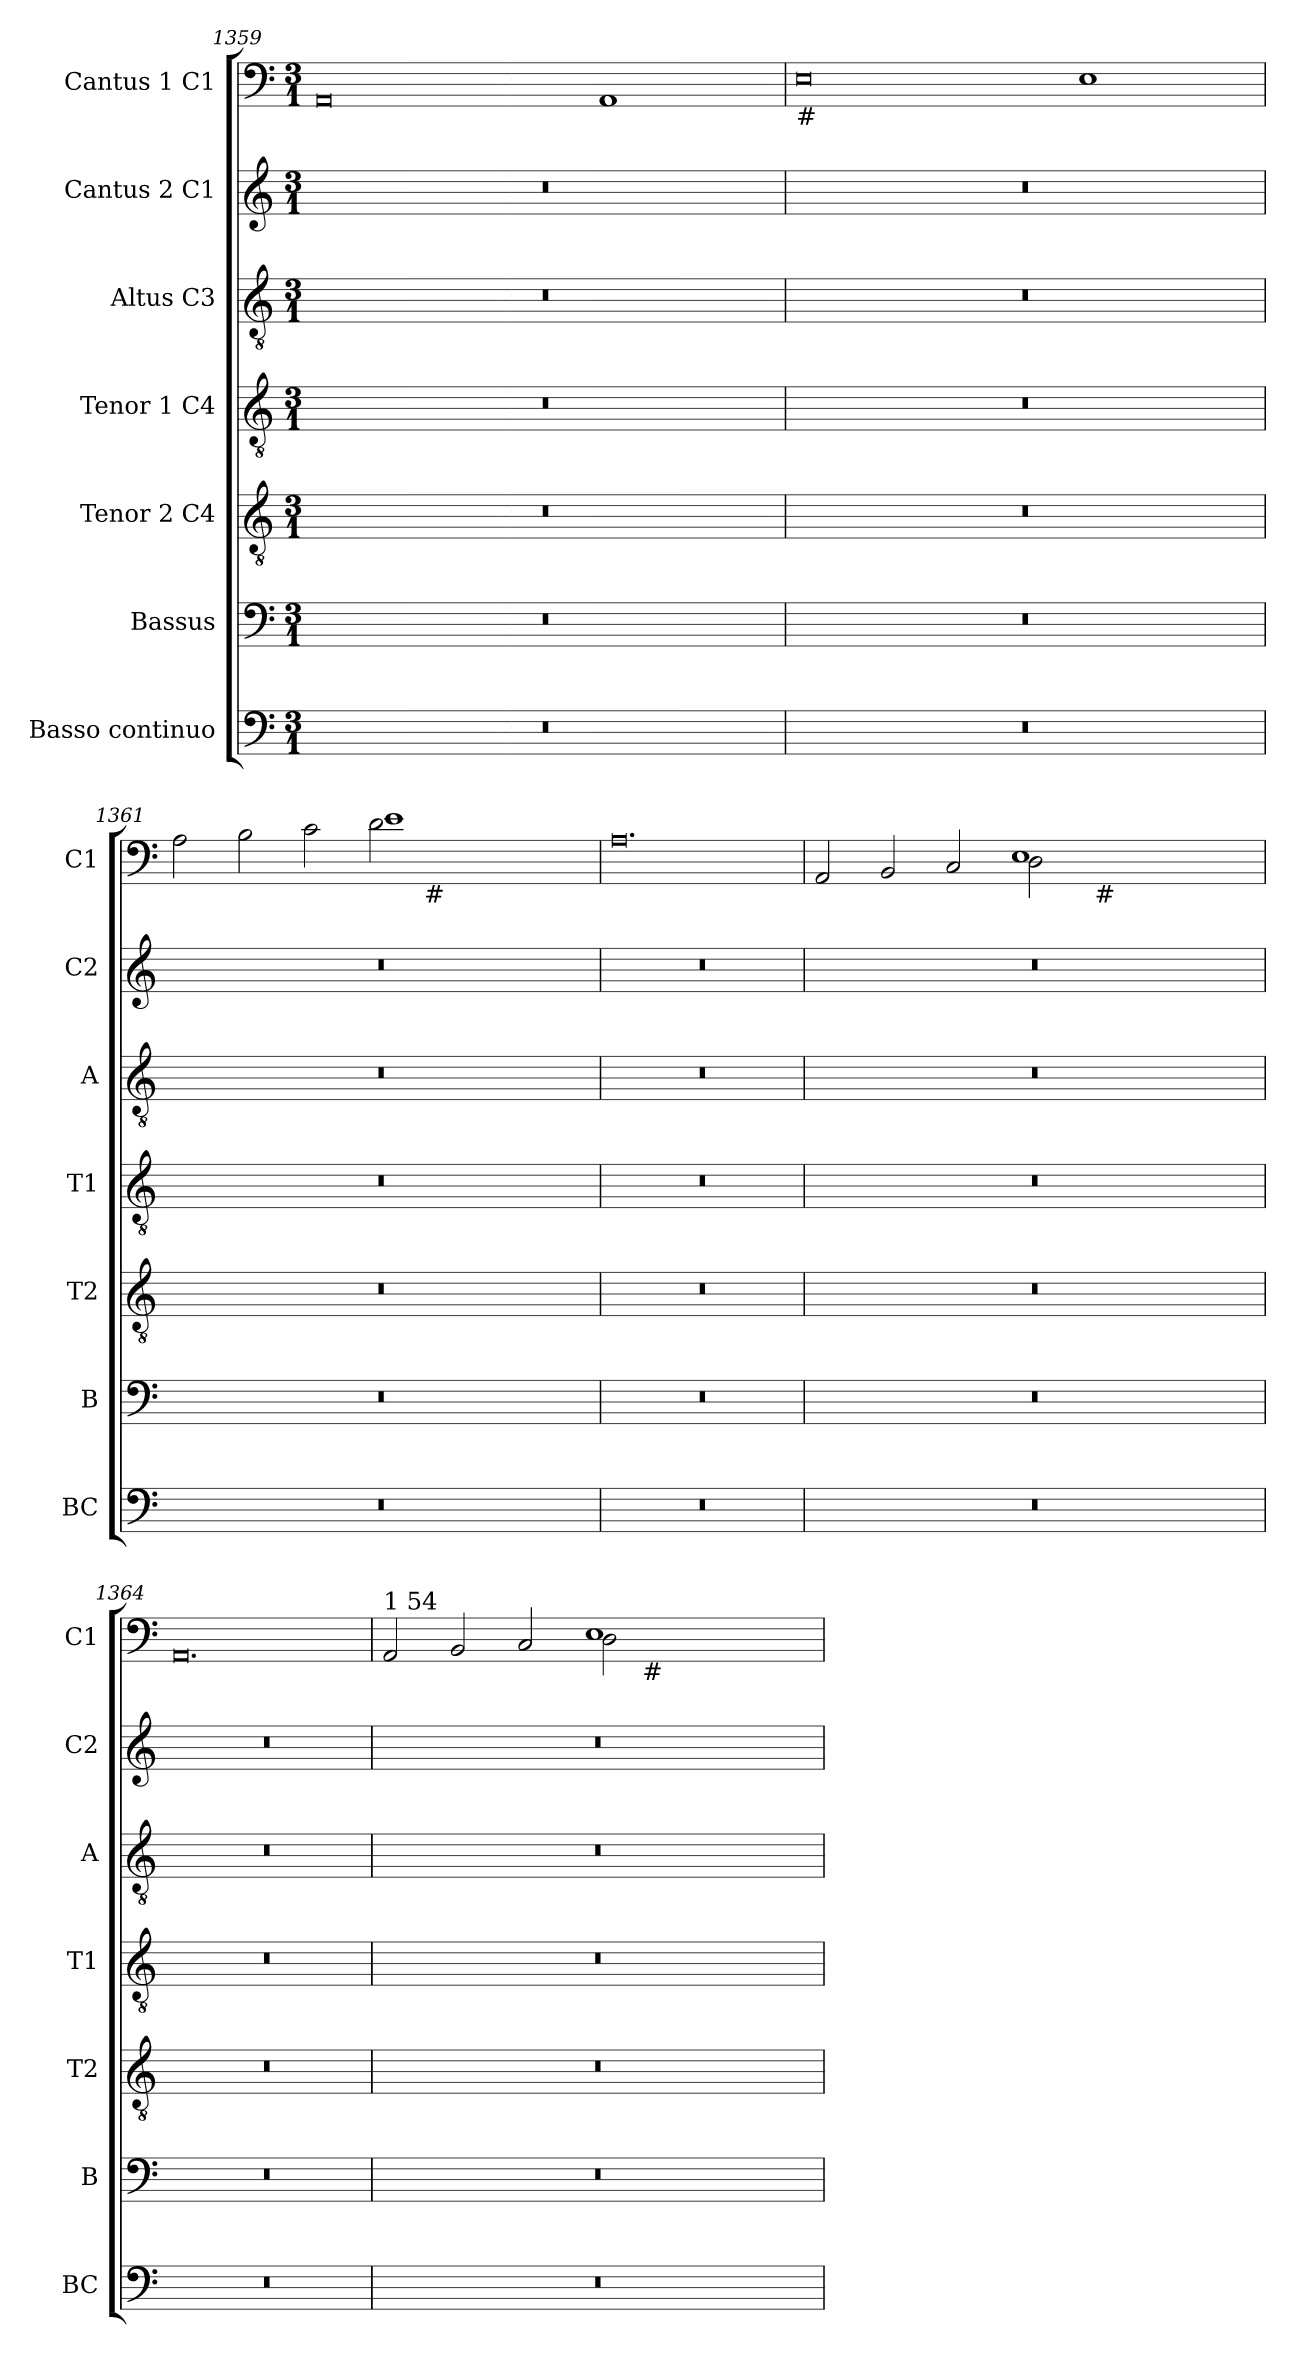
**kern	**kern	**kern	**kern	**kern	**kern	**kern
*part7	*part6	*part5	*part4	*part3	*part2	*part1
*staff7	*staff6	*staff5	*staff4	*staff3	*staff2	*staff1
*I"Basso continuo	*I"Bassus	*I"Tenor 2 C4	*I"Tenor 1 C4	*I"Altus C3	*I"Cantus 2 C1	*I"Cantus 1 C1
*I'BC	*I'B	*I'T2	*I'T1	*I'A	*I'C2	*I'C1
*clefF4	*clefF4	*clefGv2	*clefGv2	*clefGv2	*clefG2	*clefF4
*ITrd7c12	*	*	*	*	*	*
*k[]	*k[]	*k[]	*k[]	*k[]	*k[]	*k[]
*C:	*C:	*C:	*C:	*C:	*C:	*C:
*M3/1	*M3/1	*M3/1	*M3/1	*M3/1	*M3/1	*M3/1
=1359	=1359	=1359	=1359	=1359	=1359	=1359
0.r	0.r	0.r	0.r	0.r	0.r	0AA
.	.	.	.	.	.	1AA
=1360	=1360	=1360	=1360	=1360	=1360	=1360
!	!	!	!	!	!	!LO:TX:b:t=#
0.r	0.r	0.r	0.r	0.r	0.r	0E
.	.	.	.	.	.	1E
=1361	=1361	=1361	=1361	=1361	=1361	=1361
*	*	*	*	*	*	*^
*	*	*	*	*	*	*	*^
0.r	0.r	0.r	0.r	0.r	0.r	2A\	1.ryy	1...ryy
.	.	.	.	.	.	2B\	.	.
.	.	.	.	.	.	2c<\	.	.
.	.	.	.	.	.	2d\	1e	.
!	!	!	!	!	!	!	!	!LO:TX:b:t=#
.	.	.	.	.	.	.	.	1ryy
.	.	.	.	.	.	2ryy	.	.
.	.	.	.	.	.	2ryy	2ryy	.
.	.	.	.	.	.	.	.	8ryy
*	*	*	*	*	*	*v	*v	*v
=1362	=1362	=1362	=1362	=1362	=1362	=1362
0.r	0.r	0.r	0.r	0.r	0.r	0.A
=1363	=1363	=1363	=1363	=1363	=1363	=1363
*	*	*	*	*	*	*^
*	*	*	*	*	*	*	*^
0.r	0.r	0.r	0.r	0.r	0.r	2AA/	1.ryy	1ryy
.	.	.	.	.	.	2BB/	.	.
.	.	.	.	.	.	2C>/	.	2ryy
.	.	.	.	.	.	1E	2D\	4ryy
.	.	.	.	.	.	.	.	8ryy
.	.	.	.	.	.	.	.	32ryy
!	!	!	!	!	!	!	!	!LO:TX:b:t=#
.	.	.	.	.	.	.	.	1ryy
.	.	.	.	.	.	.	2ryy	.
.	.	.	.	.	.	2ryy	2ryy	.
.	.	.	.	.	.	.	.	16.ryy
*	*	*	*	*	*	*v	*v	*v
=1364	=1364	=1364	=1364	=1364	=1364	=1364
0.r	0.r	0.r	0.r	0.r	0.r	0.AA
!!LO:LB:g=z
=1365	=1365	=1365	=1365	=1365	=1365	=1365
*	*	*	*	*	*	*^
!	!	!	!	!	!	!LO:TX:a:t=1 54	!
*	*	*	*	*	*	*	*^
0.r	0.r	0.r	0.r	0.r	0.r	2AA/	1.ryy	1...ryy
.	.	.	.	.	.	2BB/	.	.
.	.	.	.	.	.	2C>/	.	.
.	.	.	.	.	.	1E	2D\	.
!	!	!	!	!	!	!	!	!LO:TX:b:t=#
.	.	.	.	.	.	.	.	1ryy
.	.	.	.	.	.	.	2ryy	.
.	.	.	.	.	.	2ryy	2ryy	.
.	.	.	.	.	.	.	.	8ryy
*	*	*	*	*	*	*v	*v	*v
=	=	=	=	=	=	=
*-	*-	*-	*-	*-	*-	*-
